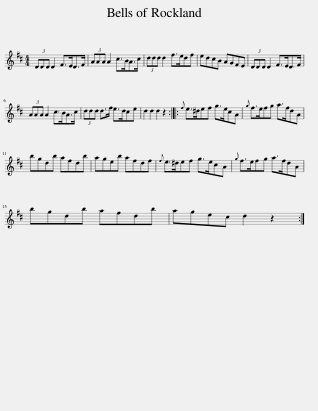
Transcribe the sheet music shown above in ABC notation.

X:1
L:1/8
M:4/4
I:linebreak $
K:D
V:1 treble
V:1
 (3DDD D2 F>ED>F | (3AAA A2 c>BA>c | (3ddd d2 f>edf | edcB AGFE | (3DDD D2 F>ED>F |$ %5
 (3AAA A2 c>BA>c | (3ddd d>f e>dce | d2 d2 d2 z2 ::{f} e>^def g>ecA |{g} f>efg a>fdA |$ %10
 bgdb afdb | ageb afdf |{f} e>^def g>ecA |{g} f>efg a>fdA |$ bgdb afdb | %15
 agec d2 z2 :| %16
